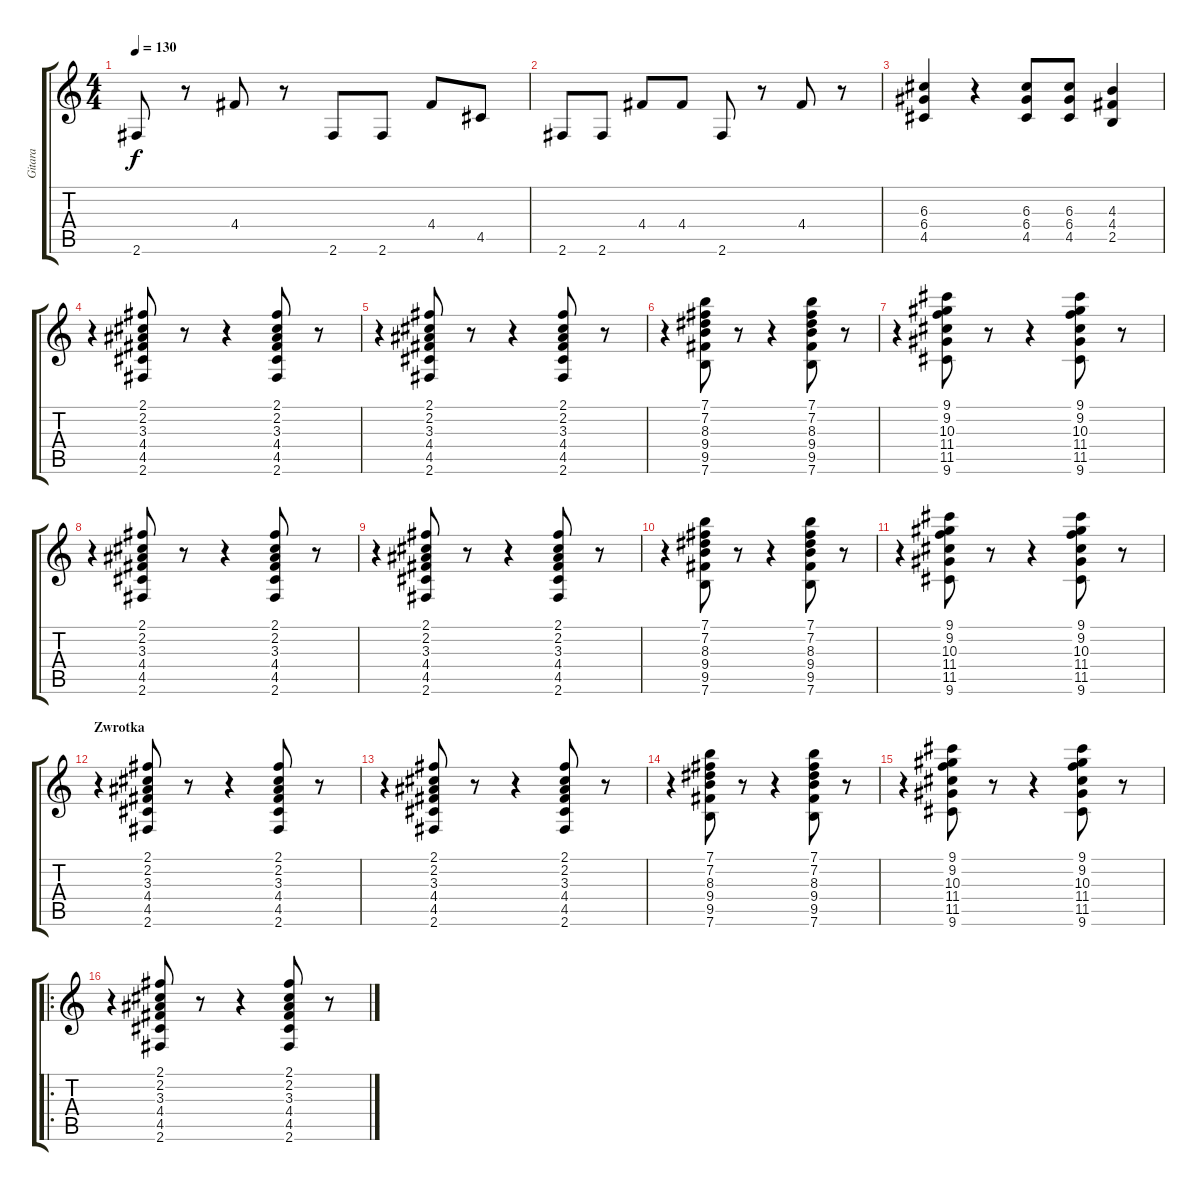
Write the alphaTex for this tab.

\track ("Gitara" "Gitara") {instrument overdrivenguitar}
\staff {score tabs}
\tuning (E4 B3 G3 D3 A2 E2) {hide}
\ts (4 4)
\tempo 130
\clef g2
\ks c
2.6.8{dy f} r.8 4.4.8 r.8 2.6.8 2.6.8 4.4.8 4.5.8 |
2.6.8 2.6.8 4.4.8 4.4.8 2.6.8 r.8 4.4.8 r.8 |
(6.3 6.4 4.5).4 r.4 (6.3 6.4 4.5).8 (6.3 6.4 4.5).8 (4.3 4.4 2.5).4 |
r.4 (2.1 2.2 3.3 4.4 4.5 2.6).8 r.8 r.4 (2.1 2.2 3.3 4.4 4.5 2.6).8 r.8 |
r.4 (2.1 2.2 3.3 4.4 4.5 2.6).8 r.8 r.4 (2.1 2.2 3.3 4.4 4.5 2.6).8 r.8 |
r.4 (7.1 7.2 8.3 9.4 9.5 7.6).8 r.8 r.4 (7.1 7.2 8.3 9.4 9.5 7.6).8 r.8 |
r.4 (9.1 9.2 10.3 11.4 11.5 9.6).8 r.8 r.4 (9.1 9.2 10.3 11.4 11.5 9.6).8 r.8 |
r.4 (2.1 2.2 3.3 4.4 4.5 2.6).8 r.8 r.4 (2.1 2.2 3.3 4.4 4.5 2.6).8 r.8 |
r.4 (2.1 2.2 3.3 4.4 4.5 2.6).8 r.8 r.4 (2.1 2.2 3.3 4.4 4.5 2.6).8 r.8 |
r.4 (7.1 7.2 8.3 9.4 9.5 7.6).8 r.8 r.4 (7.1 7.2 8.3 9.4 9.5 7.6).8 r.8 |
r.4 (9.1 9.2 10.3 11.4 11.5 9.6).8 r.8 r.4 (9.1 9.2 10.3 11.4 11.5 9.6).8 r.8 |
\section ("" "Zwrotka")
r.4 (2.1 2.2 3.3 4.4 4.5 2.6).8 r.8 r.4 (2.1 2.2 3.3 4.4 4.5 2.6).8 r.8 |
r.4 (2.1 2.2 3.3 4.4 4.5 2.6).8 r.8 r.4 (2.1 2.2 3.3 4.4 4.5 2.6).8 r.8 |
r.4 (7.1 7.2 8.3 9.4 9.5 7.6).8 r.8 r.4 (7.1 7.2 8.3 9.4 9.5 7.6).8 r.8 |
r.4 (9.1 9.2 10.3 11.4 11.5 9.6).8 r.8 r.4 (9.1 9.2 10.3 11.4 11.5 9.6).8 r.8 |
\ro
r.4 (2.1 2.2 3.3 4.4 4.5 2.6).8 r.8 r.4 (2.1 2.2 3.3 4.4 4.5 2.6).8 r.8
